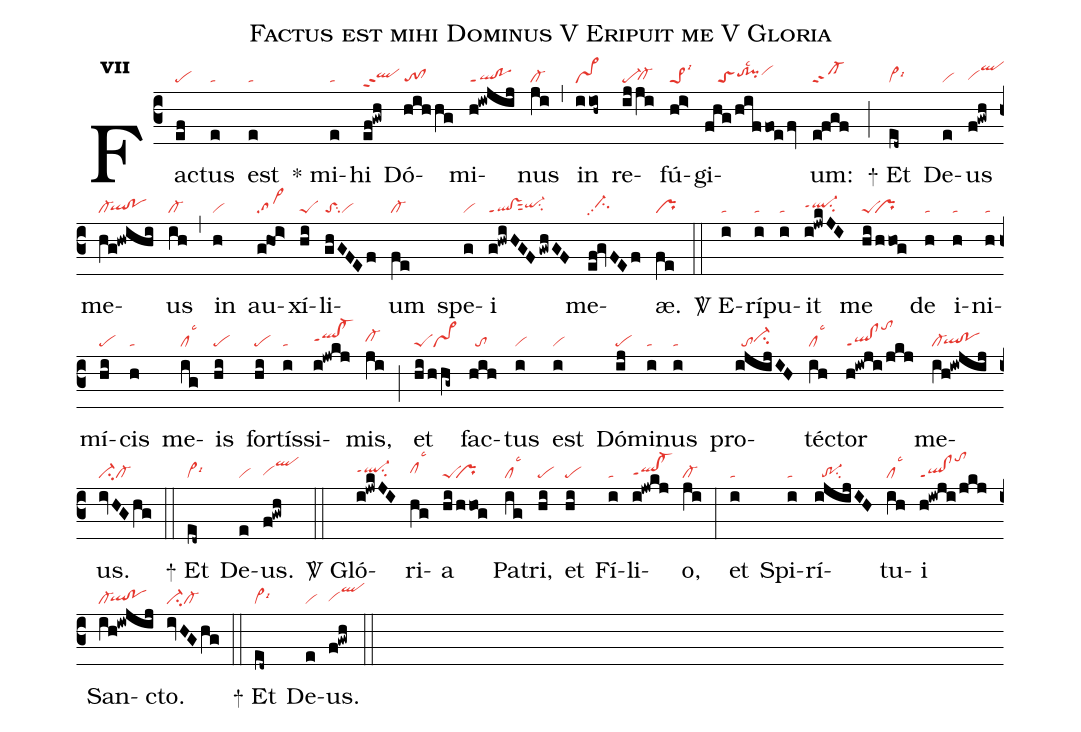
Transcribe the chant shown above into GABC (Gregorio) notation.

name:Factus est mihi Dominus V Eripuit me V Gloria;
office-part:re;
mode:7;
nabc-lines:1;
%%
initial-style: 1;
name: Factus est mihi Dominus;
mode: 7;
office-part: Responsorium;
annotation: Resp.;
annotation: vii;
nabc-lines:1;
%%
(c3) Fac(ef|pe)tus(e|ta) est(e|ta) <sp>*</sp> mi(e|ta)hi(ef!gwh|qlhhppt2) Dó(hihhg|to!cl)mi(h!iwjij|ql!poppt1)nus(ji|cl-) (,) in(iioh~|vs>) re(ijji|pe-`cl-hg)fú(hi>|pe>1lsi3)gi(fhg/hiffoe/fv|////toStohh!pihhlsc2vihi)um:(e!fgf|cl-ppt2) (;)
<sp>+</sp> Et(ed~|vi>lsi6) De(e|vi)us(f!gwh|vihgqlhk) me(hg!hwihi|cl-`qlhg!pohg)us(ih|cl-) (,) in(h|vi) au(g!ho!i>|sa>)xí(hi|peS)li(ghGFEf|toSsu2vi)um(fe|cl-) spe(g|vi)i(g!hwiHGF/gwhGF|ql!vsppt1sut2qi-hhsu2) me(ef!gvFEf|//ci-hhpp2)æ.(fe|pr) (::)

<sp>V/</sp> E(i|ta)rí(i|ta)pu(i|ta)it(i!jwkJI|ql-hhppt1su2) me(hi/hhog|peS``pr) de(h|ta) i(h|ta)ni(h|ta)mí(hi|pe)cis(h|ta) me(ig|cllsc3)is(hi|pe) for(hi|pe)tís(i|ta)si(i!jwkj|qlhh!cl-hhppt1)mis,(ji|cl-hh) (;) et(hi/hhg~|peSvs>) fac(hih|//to)tus(i|vi) est(i|vi) Dó(ij|pe)mi(i|ta)nus(i|ta) pro(ijijIH|//toci-hh)téc(ih|cllsc3)tor(h!iwji/jkj|ql!clppt1tohm) me(ih!iwjij|cl-`qlhg!pohg)us.(ivHGhg|ci-cl-) (::)
<sp>+</sp> Et(ed~|vi>lsi6) De(e|vi)us.(f!gwh|vihgqlhk) (::)

<sp>V/</sp> Gló(i!jwkJI|ql-hhppt1su2)ri(hg|clhhlsc3)a(hi/hhog|peS``pr) Pa(ig|cllsc3)tri,(hi|pe) et(hi|pe) Fí(i|ta)li(i!jwkj|qlhg!cl-hgppt1)o,(ji|cl-) (:) et(i|ta) Spi(i|ta)rí(ijijIH|//tr-1su2)tu(ih|cllsc3)i(h!iwji/jkj|ql!clppt1tohm) San(ih!iwjij|cl-`qlhg!pohg)cto.(ivHGhg|ci-cl-) (::)
<sp>+</sp> Et(ed~|vi>lsi6) De(e|vi)us.(f!gwh|vihgqlhk) (::)
